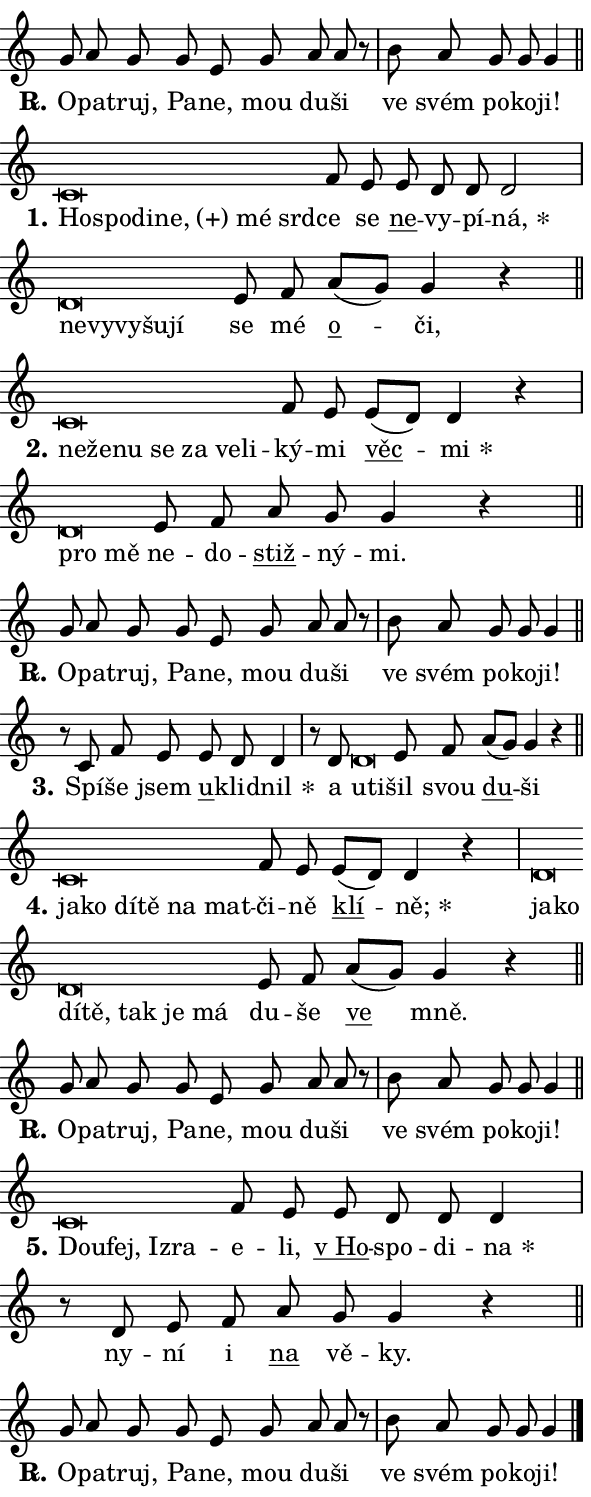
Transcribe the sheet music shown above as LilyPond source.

\version "2.24.0"
\header { tagline = "" }
\paper {
  indent = 0\cm
  top-margin = 0\cm
  right-margin = 0.13\cm % to fit lyric hyphens
  bottom-margin = 0\cm
  left-margin = 0\cm
  paper-width = 10\cm
  page-breaking = #ly:one-page-breaking
  system-system-spacing.basic-distance = #11
  score-system-spacing.basic-distance = #11
  ragged-last = ##f
}


%% Author: Thomas Morley
%% https://lists.gnu.org/archive/html/lilypond-user/2020-05/msg00002.html
#(define (line-position grob)
"Returns position of @var[grob} in current system:
   @code{'start}, if at first time-step
   @code{'end}, if at last time-step
   @code{'middle} otherwise
"
  (let* ((col (ly:item-get-column grob))
         (ln (ly:grob-object col 'left-neighbor))
         (rn (ly:grob-object col 'right-neighbor))
         (col-to-check-left (if (ly:grob? ln) ln col))
         (col-to-check-right (if (ly:grob? rn) rn col))
         (break-dir-left
           (and
             (ly:grob-property col-to-check-left 'non-musical #f)
             (ly:item-break-dir col-to-check-left)))
         (break-dir-right
           (and
             (ly:grob-property col-to-check-right 'non-musical #f)
             (ly:item-break-dir col-to-check-right))))
        (cond ((eqv? 1 break-dir-left) 'start)
              ((eqv? -1 break-dir-right) 'end)
              (else 'middle))))

#(define (tranparent-at-line-position vctor)
  (lambda (grob)
  "Relying on @code{line-position} select the relevant enry from @var{vctor}.
Used to determine transparency,"
    (case (line-position grob)
      ((end) (not (vector-ref vctor 0)))
      ((middle) (not (vector-ref vctor 1)))
      ((start) (not (vector-ref vctor 2))))))

noteHeadBreakVisibility =
#(define-music-function (break-visibility)(vector?)
"Makes @code{NoteHead}s transparent relying on @var{break-visibility}"
#{
  \override NoteHead.transparent =
    #(tranparent-at-line-position break-visibility)
#})

#(define delete-ledgers-for-transparent-note-heads
  (lambda (grob)
    "Reads whether a @code{NoteHead} is transparent.
If so this @code{NoteHead} is removed from @code{'note-heads} from
@var{grob}, which is supposed to be @code{LedgerLineSpanner}.
As a result ledgers are not printed for this @code{NoteHead}"
    (let* ((nhds-array (ly:grob-object grob 'note-heads))
           (nhds-list
             (if (ly:grob-array? nhds-array)
                 (ly:grob-array->list nhds-array)
                 '()))
           ;; Relies on the transparent-property being done before
           ;; Staff.LedgerLineSpanner.after-line-breaking is executed.
           ;; This is fragile ...
           (to-keep
             (remove
               (lambda (nhd)
                 (ly:grob-property nhd 'transparent #f))
               nhds-list)))
      ;; TODO find a better method to iterate over grob-arrays, similiar
      ;; to filter/remove etc for lists
      ;; For now rebuilt from scratch
      (set! (ly:grob-object grob 'note-heads)  '())
      (for-each
        (lambda (nhd)
          (ly:pointer-group-interface::add-grob grob 'note-heads nhd))
        to-keep))))

squashNotes = {
  \override NoteHead.X-extent = #'(-0.2 . 0.2)
  \override NoteHead.Y-extent = #'(-0.75 . 0)
  \override NoteHead.stencil =
    #(lambda (grob)
       (let ((pos (ly:grob-property grob 'staff-position)))
         (begin
           (if (< pos -7) (display "ERROR: Lower brevis then expected\n") (display ""))
           (if (<= pos -6) ly:text-interface::print ly:note-head::print))))
}
unSquashNotes = {
  \revert NoteHead.X-extent
  \revert NoteHead.Y-extent
  \revert NoteHead.stencil
}

hideNotes = \noteHeadBreakVisibility #begin-of-line-visible
unHideNotes = \noteHeadBreakVisibility #all-visible

% work-around for resetting accidentals
% https://lilypond.org/doc/v2.23/Documentation/notation/displaying-rhythms#unmetered-music
cadenzaMeasure = {
  \cadenzaOff
  \partial 1024 s1024
  \cadenzaOn
}

#(define-markup-command (accent layout props text) (markup?)
  "Underline accented syllable"
  (interpret-markup layout props
    #{\markup \override #'(offset . 4.3) \underline { #text }#}))

responsum = \markup \concat {
  "R" \hspace #-1.05 \path #0.1 #'((moveto 0 0.07) (lineto 0.9 0.8)) \hspace #0.05 "."
}

spaceSize = #0.6828661417322834 % exact space size for TeX Gyre Schola

\layout {
  \context {
    \Staff
    \remove "Time_signature_engraver"
    \override LedgerLineSpanner.after-line-breaking = #delete-ledgers-for-transparent-note-heads
  }
  \context {
    \Lyrics {
      \override LyricSpace.minimum-distance = \spaceSize
      \override LyricText.font-name = #"TeX Gyre Schola"
      \override LyricText.font-size = 1
      \override StanzaNumber.font-name = #"TeX Gyre Schola Bold"
      \override StanzaNumber.font-size = 1
    }
  }
  \context {
    \Score 
    \override NoteHead.text =
      #(lambda (grob) 
        (let ((pos (ly:grob-property grob 'staff-position)))
          #{\markup {
            \combine
              \halign #-0.55 \raise #(if (= pos -6) 0 0.5) \override #'(thickness . 2) \draw-line #'(3.2 . 0)
              \musicglyph "noteheads.sM1"
          }#}))
  }
}

% magnetic-lyrics.ily
%
%   written by
%     Jean Abou Samra <jean@abou-samra.fr>
%     Werner Lemberg <wl@gnu.org>
%
%   adapted by
%     Jiri Hon <jiri.hon@gmail.com>
%
% Version 2022-Apr-15

% https://www.mail-archive.com/lilypond-user@gnu.org/msg149350.html

#(define (Left_hyphen_pointer_engraver context)
   "Collect syllable-hyphen-syllable occurrences in lyrics and store
them in properties.  This engraver only looks to the left.  For
example, if the lyrics input is @code{foo -- bar}, it does the
following.

@itemize @bullet
@item
Set the @code{text} property of the @code{LyricHyphen} grob between
@q{foo} and @q{bar} to @code{foo}.

@item
Set the @code{left-hyphen} property of the @code{LyricText} grob with
text @q{foo} to the @code{LyricHyphen} grob between @q{foo} and
@q{bar}.
@end itemize

Use this auxiliary engraver in combination with the
@code{lyric-@/text::@/apply-@/magnetic-@/offset!} hook."
   (let ((hyphen #f)
         (text #f))
     (make-engraver
      (acknowledgers
       ((lyric-syllable-interface engraver grob source-engraver)
        (set! text grob)))
      (end-acknowledgers
       ((lyric-hyphen-interface engraver grob source-engraver)
        ;(when (not (grob::has-interface grob 'lyric-space-interface))
          (set! hyphen grob)));)
      ((stop-translation-timestep engraver)
       (when (and text hyphen)
         (ly:grob-set-object! text 'left-hyphen hyphen))
       (set! text #f)
       (set! hyphen #f)))))

#(define (lyric-text::apply-magnetic-offset! grob)
   "If the space between two syllables is less than the value in
property @code{LyricText@/.details@/.squash-threshold}, move the right
syllable to the left so that it gets concatenated with the left
syllable.

Use this function as a hook for
@code{LyricText@/.after-@/line-@/breaking} if the
@code{Left_@/hyphen_@/pointer_@/engraver} is active."
   (let ((hyphen (ly:grob-object grob 'left-hyphen #f)))
     (when hyphen
       (let ((left-text (ly:spanner-bound hyphen LEFT)))
         (when (grob::has-interface left-text 'lyric-syllable-interface)
           (let* ((common (ly:grob-common-refpoint grob left-text X))
                  (this-x-ext (ly:grob-extent grob common X))
                  (left-x-ext
                   (begin
                     ;; Trigger magnetism for left-text.
                     (ly:grob-property left-text 'after-line-breaking)
                     (ly:grob-extent left-text common X)))
                  ;; `delta` is the gap width between two syllables.
                  (delta (- (interval-start this-x-ext)
                            (interval-end left-x-ext)))
                  (details (ly:grob-property grob 'details))
                  (threshold (assoc-get 'squash-threshold details 0.2)))
             (when (< delta threshold)
               (let* (;; We have to manipulate the input text so that
                      ;; ligatures crossing syllable boundaries are not
                      ;; disabled.  For languages based on the Latin
                      ;; script this is essentially a beautification.
                      ;; However, for non-Western scripts it can be a
                      ;; necessity.
                      (lt (ly:grob-property left-text 'text))
                      (rt (ly:grob-property grob 'text))
                      (is-space (grob::has-interface hyphen 'lyric-space-interface))
                      (space (if is-space " " ""))
                      (extra-delta (if is-space spaceSize 0))
                      ;; Append new syllable.
                      (ltrt-space (if (and (string? lt) (string? rt))
                                (string-append lt space rt)
                                (make-concat-markup (list lt space rt))))
                      ;; Right-align `ltrt` to the right side.
                      (ltrt-space-markup (grob-interpret-markup
                               grob
                               (make-translate-markup
                                (cons (interval-length this-x-ext) 0)
                                (make-right-align-markup ltrt-space)))))
                 (begin
                   ;; Don't print `left-text`.
                   (ly:grob-set-property! left-text 'stencil #f)
                   ;; Set text and stencil (which holds all collected
                   ;; syllables so far) and shift it to the left.
                   (ly:grob-set-property! grob 'text ltrt-space)
                   (ly:grob-set-property! grob 'stencil ltrt-space-markup)
                   (ly:grob-translate-axis! grob (- (- delta extra-delta)) X))))))))))


#(define (lyric-hyphen::displace-bounds-first grob)
   ;; Make very sure this callback isn't triggered too early.
   (let ((left (ly:spanner-bound grob LEFT))
         (right (ly:spanner-bound grob RIGHT)))
     (ly:grob-property left 'after-line-breaking)
     (ly:grob-property right 'after-line-breaking)
     (ly:lyric-hyphen::print grob)))

squashThreshold = #0.4

\layout {
  \context {
    \Lyrics
    \consists #Left_hyphen_pointer_engraver
    \override LyricText.after-line-breaking =
      #lyric-text::apply-magnetic-offset!
    \override LyricHyphen.stencil = #lyric-hyphen::displace-bounds-first
    \override LyricText.details.squash-threshold = \squashThreshold
    \override LyricHyphen.minimum-distance = 0
    \override LyricHyphen.minimum-length = \squashThreshold
  }
}

squashText = \override LyricText.details.squash-threshold = 9999
unSquashText = \override LyricText.details.squash-threshold = \squashThreshold

leftText = \override LyricText.self-alignment-X = #LEFT
unLeftText = \revert LyricText.self-alignment-X

starOffset = #(lambda (grob) 
                (let ((x_offset (ly:self-alignment-interface::aligned-on-x-parent grob)))
                  (if (= x_offset 0) 0 (+ x_offset 1.2))))

star = #(define-music-function (syllable)(string?)
"Append star separator at the end of a syllable"
#{
  \once \override LyricText.X-offset = #starOffset
  \lyricmode { \markup {
    #syllable
    \override #'((font-name . "TeX Gyre Schola Bold")) \hspace #0.2 \lower #0.65 \larger "*"
  } }
#})

starAccent = #(define-music-function (syllable)(string?)
"Append star separator at the end of a syllable and make accent"
#{
  \once \override LyricText.X-offset = #starOffset
  \lyricmode { \markup {
    \accent #syllable
    \override #'((font-name . "TeX Gyre Schola Bold")) \hspace #0.2 \lower #0.65 \larger "*"
  } }
#})

breath = #(define-music-function (syllable)(string?)
"Append breathing indicator at the end of a syllable"
#{
  \lyricmode { \markup { #syllable "+" } }
#})

optionalBreath = #(define-music-function (syllable)(string?)
"Append optional breathing indicator at the end of a syllable"
#{
  \lyricmode { \markup { #syllable "(+)" } }
#})


\score {
    <<
        \new Voice = "melody" { \cadenzaOn \key c \major \relative { g'8 a g g e \bar "" g a a r \cadenzaMeasure \bar "|" b a g g g4 \cadenzaMeasure \bar "||" \break } }
        \new Lyrics \lyricsto "melody" { \lyricmode { \set stanza = \responsum
O -- pa -- truj, Pa -- ne, mou du -- ši ve svém po -- ko -- ji! } }
    >>
    \layout {}
}

\score {
    <<
        \new Voice = "melody" { \cadenzaOn \key c \major \relative { \squashNotes c'\breve*1/16 \hideNotes \breve*1/16 \bar "" \breve*1/16 \bar "" \breve*1/16 \bar "" \breve*1/16 \breve*1/16 \bar "" \unHideNotes \unSquashNotes f8 e \bar "" e d d d2 \cadenzaMeasure \bar "|" \squashNotes d\breve*1/16 \hideNotes \breve*1/16 \bar "" \breve*1/16 \bar "" \breve*1/16 \breve*1/16 \bar "" \unHideNotes \unSquashNotes e8 f \bar "" a[( g)] g4 r \cadenzaMeasure \bar "||" \break } }
        \new Lyrics \lyricsto "melody" { \lyricmode { \set stanza = "1."
\leftText Ho -- \squashText spo -- di -- \optionalBreath ne, mé srd -- \unLeftText \unSquashText ce se \markup \accent ne -- vy -- pí -- \star ná, \leftText ne -- \squashText vy -- vy -- šu -- jí \unLeftText \unSquashText se mé \markup \accent o -- či, } }
    >>
    \layout {}
}

\score {
    <<
        \new Voice = "melody" { \cadenzaOn \key c \major \relative { \squashNotes c'\breve*1/16 \hideNotes \breve*1/16 \bar "" \breve*1/16 \bar "" \breve*1/16 \bar "" \breve*1/16 \bar "" \breve*1/16 \breve*1/16 \bar "" \unHideNotes \unSquashNotes f8 e \bar "" e[( d)] d4 r \cadenzaMeasure \bar "|" \squashNotes d\breve*1/16 \hideNotes \breve*1/16 \bar "" \unHideNotes \unSquashNotes e8 f \bar "" a g g4 r \cadenzaMeasure \bar "||" \break } }
        \new Lyrics \lyricsto "melody" { \lyricmode { \set stanza = "2."
\leftText ne -- \squashText že -- nu se za ve -- li -- \unLeftText \unSquashText ký -- mi \markup \accent věc -- \star mi \leftText pro \squashText mě \unLeftText \unSquashText ne -- do -- \markup \accent stiž -- ný -- mi. } }
    >>
    \layout {}
}

\score {
    <<
        \new Voice = "melody" { \cadenzaOn \key c \major \relative { g'8 a g g e \bar "" g a a r \cadenzaMeasure \bar "|" b a g g g4 \cadenzaMeasure \bar "||" \break } }
        \new Lyrics \lyricsto "melody" { \lyricmode { \set stanza = \responsum
O -- pa -- truj, Pa -- ne, mou du -- ši ve svém po -- ko -- ji! } }
    >>
    \layout {}
}

\score {
    <<
        \new Voice = "melody" { \cadenzaOn \key c \major \relative { r8 c'8 f8 e \bar "" e d d4 \cadenzaMeasure \bar "|" r8 d \squashNotes d\breve*1/16 \hideNotes \breve*1/16 \bar "" \unHideNotes \unSquashNotes e8 f \bar "" a[( g)] g4 r \cadenzaMeasure \bar "||" \break } }
        \new Lyrics \lyricsto "melody" { \lyricmode { \set stanza = "3."
Spí -- še jsem \markup \accent u -- klid -- \star nil a \leftText u -- \squashText ti -- \unLeftText \unSquashText šil svou \markup \accent du -- ši } }
    >>
    \layout {}
}

\score {
    <<
        \new Voice = "melody" { \cadenzaOn \key c \major \relative { \squashNotes c'\breve*1/16 \hideNotes \breve*1/16 \bar "" \breve*1/16 \bar "" \breve*1/16 \bar "" \breve*1/16 \breve*1/16 \bar "" \unHideNotes \unSquashNotes f8 e \bar "" e[( d)] d4 r \cadenzaMeasure \bar "|" \squashNotes d\breve*1/16 \hideNotes \breve*1/16 \bar "" \breve*1/16 \bar "" \breve*1/16 \bar "" \breve*1/16 \bar "" \breve*1/16 \breve*1/16 \bar "" \unHideNotes \unSquashNotes e8 f \bar "" a[( g)] g4 r \cadenzaMeasure \bar "||" \break } }
        \new Lyrics \lyricsto "melody" { \lyricmode { \set stanza = "4."
\leftText ja -- \squashText ko dí -- tě na mat -- \unLeftText \unSquashText či -- ně \markup \accent klí -- \star ně; \leftText ja -- \squashText ko dí -- tě, tak je má \unLeftText \unSquashText du -- še \markup \accent ve mně. } }
    >>
    \layout {}
}

\score {
    <<
        \new Voice = "melody" { \cadenzaOn \key c \major \relative { g'8 a g g e \bar "" g a a r \cadenzaMeasure \bar "|" b a g g g4 \cadenzaMeasure \bar "||" \break } }
        \new Lyrics \lyricsto "melody" { \lyricmode { \set stanza = \responsum
O -- pa -- truj, Pa -- ne, mou du -- ši ve svém po -- ko -- ji! } }
    >>
    \layout {}
}

\score {
    <<
        \new Voice = "melody" { \cadenzaOn \key c \major \relative { \squashNotes c'\breve*1/16 \hideNotes \breve*1/16 \bar "" \breve*1/16 \breve*1/16 \bar "" \unHideNotes \unSquashNotes f8 e \bar "" e d d d4 \cadenzaMeasure \bar "|" r8 d e8 f \bar "" a g g4 r \cadenzaMeasure \bar "||" \break } }
        \new Lyrics \lyricsto "melody" { \lyricmode { \set stanza = "5."
\leftText Dou -- \squashText fej, Iz -- ra -- \unLeftText \unSquashText e -- li, \markup \accent "v Ho" -- spo -- di -- \star na ny -- ní i \markup \accent na vě -- ky. } }
    >>
    \layout {}
}

\score {
    <<
        \new Voice = "melody" { \cadenzaOn \key c \major \relative { g'8 a g g e \bar "" g a a r \cadenzaMeasure \bar "|" b a g g g4 \cadenzaMeasure \bar "||" \break } \bar "|." }
        \new Lyrics \lyricsto "melody" { \lyricmode { \set stanza = \responsum
O -- pa -- truj, Pa -- ne, mou du -- ši ve svém po -- ko -- ji! } }
    >>
    \layout {}
}
